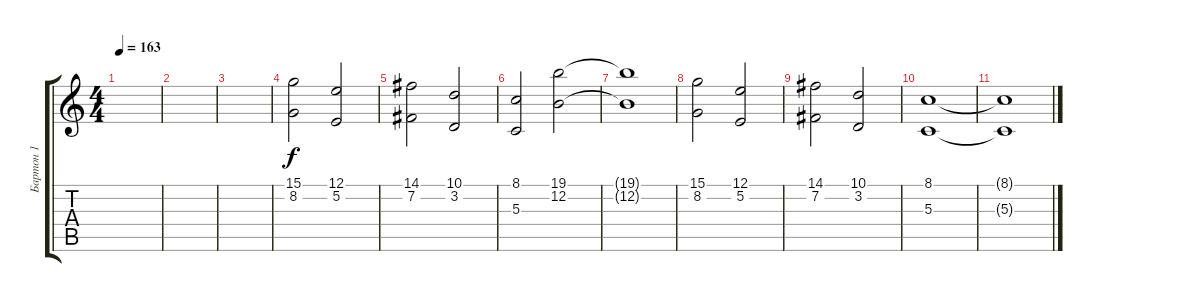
\track ("Бартон 1" "Бартон 1") {instrument pad8sweep}
\staff {score tabs}
\tuning (E4 B3 G3 D3 A2 E2) {hide}
\ts (4 4)
\tempo 163
\clef g2
\ks c
|
|
|
(15.1 8.2).2{instrument pad2warm} (12.1 5.2).2 |
(14.1 7.2).2 (10.1 3.2).2 |
(8.1 5.3).2 (19.1 12.2).2 |
(19.1{t} 12.2{t}).1 |
(15.1 8.2).2 (12.1 5.2).2 |
(14.1 7.2).2 (10.1 3.2).2 |
(8.1 5.3).1 |
(8.1{t} 5.3{t}).1
